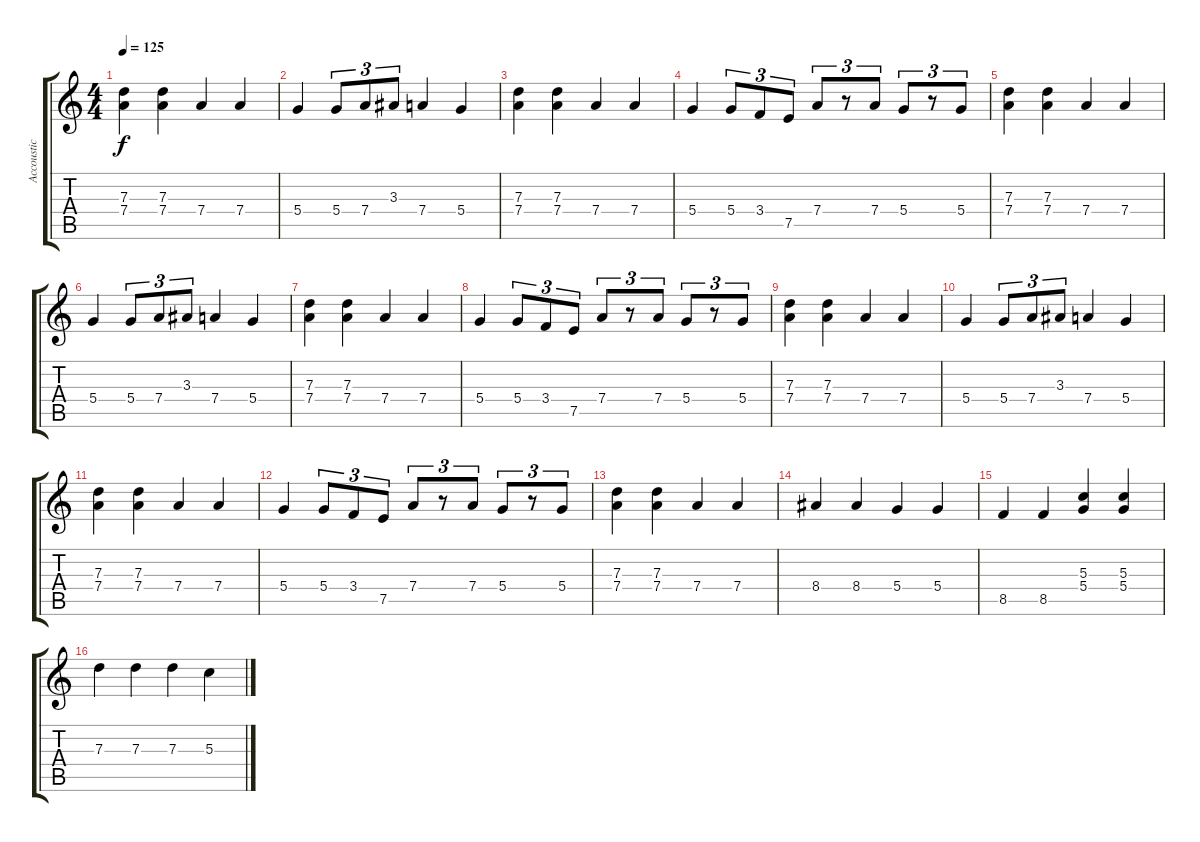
\track ("Accoustic guitar" "Accoustic ") {instrument acousticguitarnylon}
\staff {score tabs}
\tuning (E4 B3 G3 D3 A2 E2) {hide}
\ts (4 4)
\tempo 125
\clef g2
\ks c
(7.3 7.4).4{dy f volume 0 instrument acousticguitarnylon} (7.3 7.4).4 7.4.4{volume 1} 7.4.4 |
5.4.4{volume 2} 5.4.8{tu (3 2)} 7.4.8{tu (3 2)} 3.3.8{tu (3 2)} 7.4.4{volume 3} 5.4.4 |
(7.3 7.4).4{volume 3} (7.3 7.4).4 7.4.4{volume 7} 7.4.4 |
5.4.4{volume 9} 5.4.8{tu (3 2)} 3.4.8{tu (3 2)} 7.5.8{tu (3 2)} 7.4.8{tu (3 2)} r.8{tu (3 2)} 7.4.8{tu (3 2)} 5.4.8{tu (3 2)} r.8{tu (3 2)} 5.4.8{tu (3 2)} |
(7.3 7.4).4 (7.3 7.4).4 7.4.4 7.4.4 |
5.4.4 5.4.8{tu (3 2)} 7.4.8{tu (3 2)} 3.3.8{tu (3 2)} 7.4.4 5.4.4 |
(7.3 7.4).4 (7.3 7.4).4 7.4.4 7.4.4 |
5.4.4 5.4.8{tu (3 2)} 3.4.8{tu (3 2)} 7.5.8{tu (3 2)} 7.4.8{tu (3 2)} r.8{tu (3 2)} 7.4.8{tu (3 2)} 5.4.8{tu (3 2)} r.8{tu (3 2)} 5.4.8{tu (3 2)} |
(7.3 7.4).4 (7.3 7.4).4 7.4.4 7.4.4 |
5.4.4 5.4.8{tu (3 2)} 7.4.8{tu (3 2)} 3.3.8{tu (3 2)} 7.4.4 5.4.4 |
(7.3 7.4).4 (7.3 7.4).4 7.4.4 7.4.4 |
5.4.4 5.4.8{tu (3 2)} 3.4.8{tu (3 2)} 7.5.8{tu (3 2)} 7.4.8{tu (3 2)} r.8{tu (3 2)} 7.4.8{tu (3 2)} 5.4.8{tu (3 2)} r.8{tu (3 2)} 5.4.8{tu (3 2)} |
(7.3 7.4).4 (7.3 7.4).4 7.4.4 7.4.4 |
8.4.4 8.4.4 5.4.4 5.4.4 |
8.5.4 8.5.4 (5.3 5.4).4 (5.3 5.4).4 |
7.3.4 7.3.4 7.3.4 5.3.4
